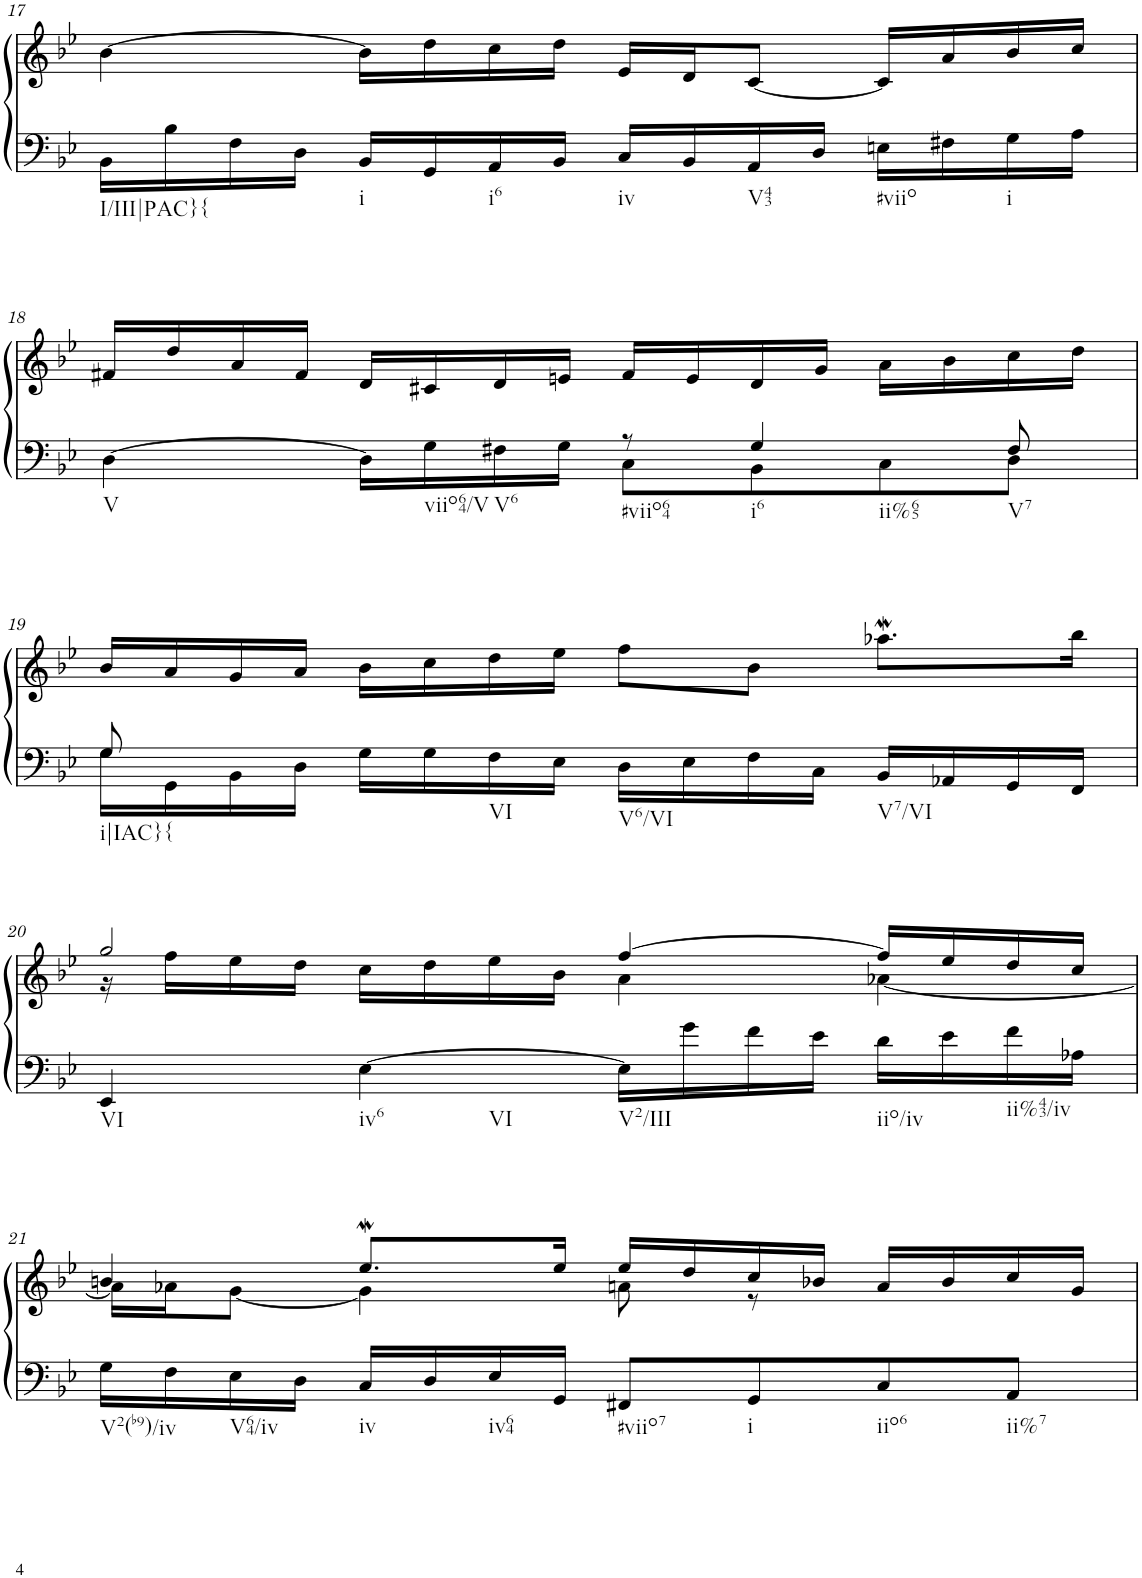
**kern	**kern
*part1	*part1
*staff2	*staff1
*I"unbenannt1	*
!!LO:PB:g=z
*clefF4	*clefG2
*k[b-e-]	*k[b-e-]
*M4/4	*M4/4
=17	=17
!LO:TX:b:t=I/III|PAC}{	!
16BB-\LL	[4b-\
16B-\	.
16F\	.
16D\JJ	.
!LO:TX:b:t=i	!
16BB-/LL	16b-\LL]
16GG/	16dd\
!LO:TX:b:t=i6	!
16AA/	16cc\
16BB-/JJ	16dd\JJ
!LO:TX:b:t=iv	!
16C/LL	16e-/LL
16BB-/	16d/J
!LO:TX:b:t=V43	!
16AA/	[8c/J
16D/JJ	.
!LO:TX:b:t=#viio	!
16En\LL	16c/LL]
16F#X\	16a/
!LO:TX:b:t=i	!
16G\	16b-/
16A\JJ	16cc/JJ
!!LO:LB:g=z
=18	=18
*^	*
!LO:TX:b:t=V	!	!
[4D\	2ryy	16f#X/LL
.	.	16dd/
.	.	16a/
.	.	16f#/JJ
16D\LL]	.	16d/LL
!LO:TX:b:t=viio64/V	!	!
16G\	.	16c#X/
!LO:TX:b:t=V6	!	!
16F#X\	.	16d/
16G\JJ	.	16en/JJ
!LO:TX:b:t=#viio64	!	!
8r	8C\L	16f#/LL
.	.	16e/
!LO:TX:b:t=i6	!	!
!LO:TX:b:t=ii%65	!	!
4G/	8BB-\	16d/
.	.	16g/JJ
.	8C\	16a\LL
.	.	16b-\
!LO:TX:b:t=V7	!	!
8F#/	8D\J	16cc\
.	.	16dd\JJ
!!LO:LB:g=z
=19	=19	=19
!LO:TX:b:t=i|IAC}{	!	!
8G/	16G\LL	16b-/LL
.	16GG\	16a/
8ryy	16BB-\	16g/
.	16D\JJ	16a/JJ
16G\LL	2.ryy	16b-\LL
16G\	.	16cc\
!LO:TX:b:t=VI	!	!
16F\	.	16dd\
16E-\JJ	.	16ee-\JJ
!LO:TX:b:t=V6/VI	!	!
16D\LL	.	8ff\L
16E-\	.	.
16F\	.	8b-\J
16C\JJ	.	.
!LO:TX:b:t=V7/VI	!	!
16BB-/LL	.	8.aa-Xw\L
16AA-X/	.	.
16GG/	.	.
16FF/JJ	.	16bb-\Jk
*v	*v	*
!!LO:LB:g=z
=20	=20
*	*^
!LO:TX:b:t=VI	!	!
4EE-/	2gg/	16r
.	.	16ff\LL
.	.	16ee-\
.	.	16dd\JJ
!LO:TX:b:t=iv6	!	!
!LO:TX:b:t=VI	!	!
[4E-\	.	16cc\LL
.	.	16dd\
.	.	16ee-\
.	.	16b-\JJ
!LO:TX:b:t=V2/III	!	!
16E-\LL]	[4ff/	4a\
16g\	.	.
16f\	.	.
16e-\JJ	.	.
!LO:TX:b:t=iio/iv	!	!
16d\LL	16ff/LL]	[4a-X\
16e-\	16ee-/	.
!LO:TX:b:t=ii%43/iv	!	!
16f\	16dd/	.
16A-X\JJ	16cc/JJ	.
!!LO:LB:g=z	!!
=21	=21	=21
!LO:TX:b:t=V2(b9)/iv	!	!
16G\LL	4bn/	16a-\LL]
16F\	.	16a-X\J
!LO:TX:b:t=V64/iv	!	!
16E-\	.	[8g\J
16D\JJ	.	.
!LO:TX:b:t=iv	!	!
16C/LL	8.ee-w/L	4g\]
16D/	.	.
!LO:TX:b:t=iv64	!	!
16E-/	.	.
16GG/JJ	16ee-/Jk	.
!LO:TX:b:t=#viio7	!	!
8FF#X/L	16ee-/LL	8an\
.	16dd/	.
!LO:TX:b:t=i	!	!
8GG/	16cc/	8r
.	16b-X/JJ	.
!LO:TX:b:t=iio6	!	!
8C/	16a/LL	4ryy
.	16b-/	.
!LO:TX:b:t=ii%7	!	!
8AA/J	16cc/	.
.	16g/JJ	.
*	*v	*v
=	=
*-	*-
